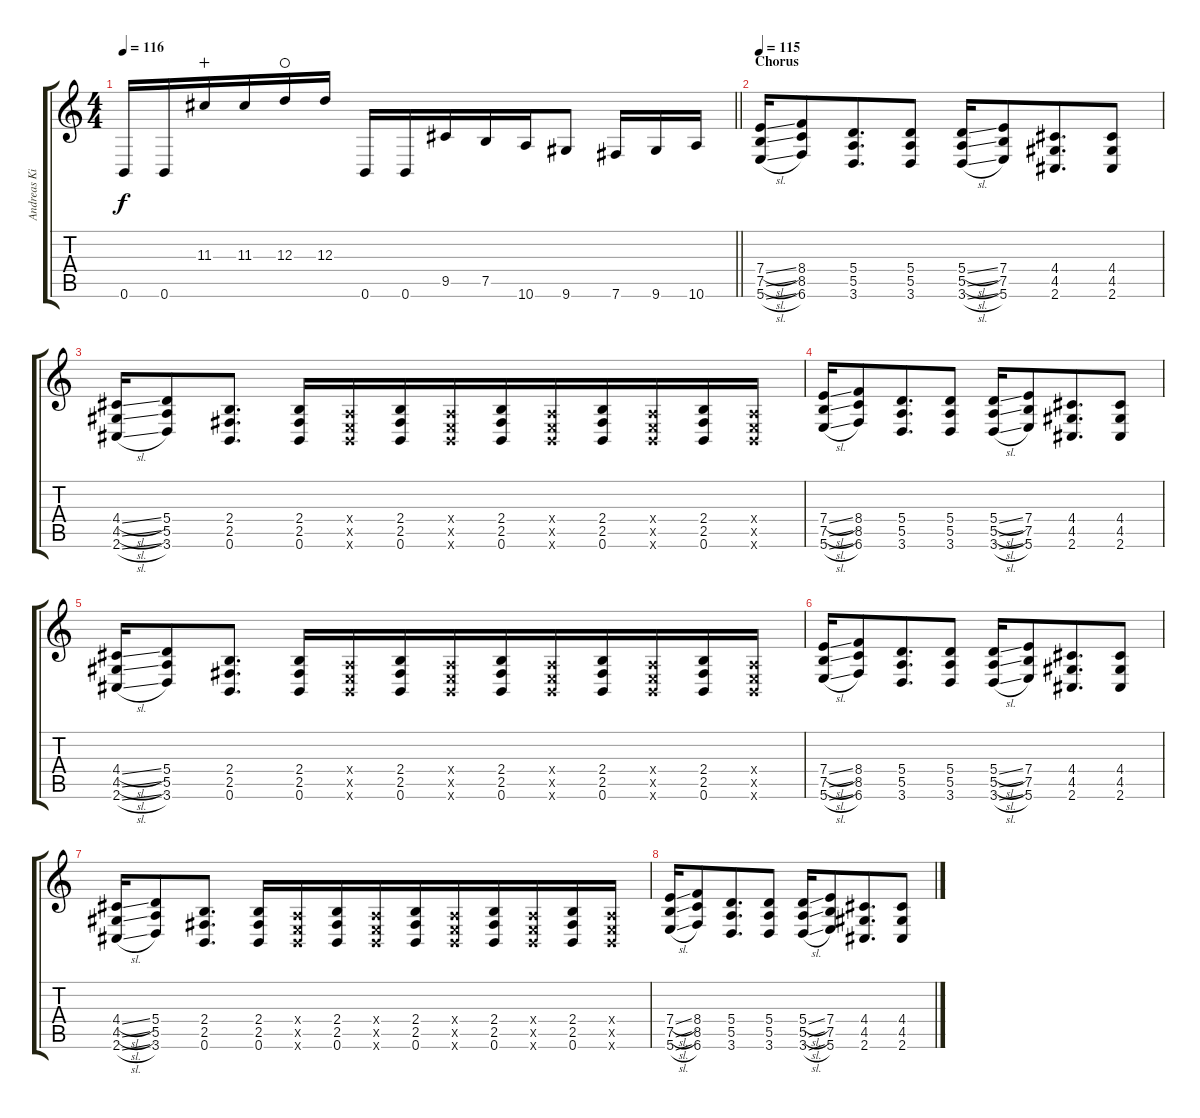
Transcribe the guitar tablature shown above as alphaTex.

\track ("Andreas Kisser" "Andreas Ki") {instrument distortionguitar}
\staff {score tabs}
\tuning (B3 Gb3 D3 A2 E2 B1) {hide}
\ts (4 4)
\tempo 116
\clef g2
\barLineRight lightlight
\ks c
0.6.16{dy f} 0.6.16 11.3.16{wahc} 11.3.16{beam merge} 12.3.16{waho} 12.3.16{beam split} 0.6.16 0.6.16{beam merge} 9.5.16 7.5.16 10.6.16 9.6.8 7.6.16 9.6.16 10.6.16 |
\section ("" "Chorus")
\tempo 115
(7.4{sl} 7.5{sl} 5.6{sl}).16 (8.4 8.5 6.6).8 (5.4 5.5 3.6).8{d beam merge} (5.4 5.5 3.6).8 (5.4{sl} 5.5{sl} 3.6{sl}).16 (7.4 7.5 5.6).8 (4.4 4.5 2.6).8{d beam merge} (4.4 4.5 2.6).8 |
(4.4{sl} 4.5{sl} 2.6{sl}).16 (5.4 5.5 3.6).8 (2.4 2.5 0.6).8{d} (2.4 2.5 0.6).16 (0.4{x} 0.5{x} 0.6{x}).16{beam merge} (2.4 2.5 0.6).16 (0.4{x} 0.5{x} 0.6{x}).16 (2.4 2.5 0.6).16 (0.4{x} 0.5{x} 0.6{x}).16{beam merge} (2.4 2.5 0.6).16 (0.4{x} 0.5{x} 0.6{x}).16 (2.4 2.5 0.6).16 (0.4{x} 0.5{x} 0.6{x}).16 |
(7.4{sl} 7.5{sl} 5.6{sl}).16 (8.4 8.5 6.6).8 (5.4 5.5 3.6).8{d beam merge} (5.4 5.5 3.6).8 (5.4{sl} 5.5{sl} 3.6{sl}).16 (7.4 7.5 5.6).8 (4.4 4.5 2.6).8{d beam merge} (4.4 4.5 2.6).8 |
(4.4{sl} 4.5{sl} 2.6{sl}).16 (5.4 5.5 3.6).8 (2.4 2.5 0.6).8{d} (2.4 2.5 0.6).16 (0.4{x} 0.5{x} 0.6{x}).16{beam merge} (2.4 2.5 0.6).16 (0.4{x} 0.5{x} 0.6{x}).16 (2.4 2.5 0.6).16 (0.4{x} 0.5{x} 0.6{x}).16{beam merge} (2.4 2.5 0.6).16 (0.4{x} 0.5{x} 0.6{x}).16 (2.4 2.5 0.6).16 (0.4{x} 0.5{x} 0.6{x}).16 |
(7.4{sl} 7.5{sl} 5.6{sl}).16 (8.4 8.5 6.6).8 (5.4 5.5 3.6).8{d beam merge} (5.4 5.5 3.6).8 (5.4{sl} 5.5{sl} 3.6{sl}).16 (7.4 7.5 5.6).8 (4.4 4.5 2.6).8{d beam merge} (4.4 4.5 2.6).8 |
(4.4{sl} 4.5{sl} 2.6{sl}).16 (5.4 5.5 3.6).8 (2.4 2.5 0.6).8{d} (2.4 2.5 0.6).16 (0.4{x} 0.5{x} 0.6{x}).16{beam merge} (2.4 2.5 0.6).16 (0.4{x} 0.5{x} 0.6{x}).16 (2.4 2.5 0.6).16 (0.4{x} 0.5{x} 0.6{x}).16{beam merge} (2.4 2.5 0.6).16 (0.4{x} 0.5{x} 0.6{x}).16 (2.4 2.5 0.6).16 (0.4{x} 0.5{x} 0.6{x}).16 |
(7.4{sl} 7.5{sl} 5.6{sl}).16 (8.4 8.5 6.6).8 (5.4 5.5 3.6).8{d beam merge} (5.4 5.5 3.6).8 (5.4{sl} 5.5{sl} 3.6{sl}).16 (7.4 7.5 5.6).8 (4.4 4.5 2.6).8{d beam merge} (4.4 4.5 2.6).8
